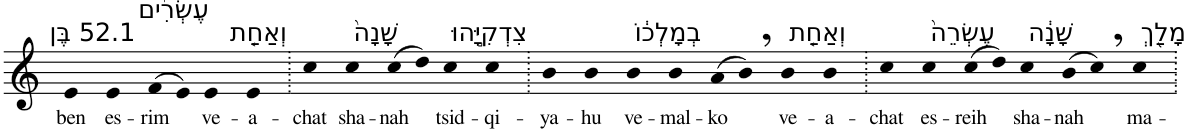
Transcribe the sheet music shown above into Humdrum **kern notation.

**kern	**text
*part1	*part1
*staff1	*staff1
*I"Piano	*
*I'Pno	*
*clefG2	*
*k[]	*
=1	=1
!LO:TX:a:t=52.1 בֶּן	!
!	!LO:LY:b
4e	ben
!LO:TX:a:t=עֶשְׂרִ֨ים	!
!	!LO:LY:b
4e	es-
!	!LO:LY:b
(>8f	-rim
8e)	.
!LO:TX:a:t=וְאַחַ֤ת	!
!	!LO:LY:b
4e	ve-
!	!LO:LY:b
4e	-a-
=2.	=2.
!	!LO:LY:b
4cc	-chat
!LO:TX:a:t=שָׁנָה֙	!
!	!LO:LY:b
4cc	sha-
!	!LO:LY:b
(>8cc	-nah
8dd)	.
!LO:TX:a:t=צִדְקִיָּ֣הוּ	!
!	!LO:LY:b
4cc	tsid-
!	!LO:LY:b
4cc	-qi-
=3.	=3.
!	!LO:LY:b
4b	-ya-
!	!LO:LY:b
4b	-hu
!LO:TX:a:t=בְמָלְכ֔וֹ	!
!	!LO:LY:b
4b	ve-
!	!LO:LY:b
4b	-mal-
!	!LO:LY:b
(>8a	-ko
8b,)	.
!LO:TX:a:t=וְאַחַ֤ת	!
!	!LO:LY:b
4b	ve-
!	!LO:LY:b
4b	-a-
=4.	=4.
!	!LO:LY:b
4cc	-chat
!LO:TX:a:t=עֶשְׂרֵה֙	!
!	!LO:LY:b
4cc	es-
!	!LO:LY:b
(>8cc	-reih
8dd)	.
!LO:TX:a:t=שָׁנָ֔ה	!
!	!LO:LY:b
4cc	sha-
!	!LO:LY:b
(>8b	-nah
8cc,)	.
!LO:TX:a:t=מָלַ֖ךְ	!
!	!LO:LY:b
4cc	ma-
=.	=.
*-	*-
